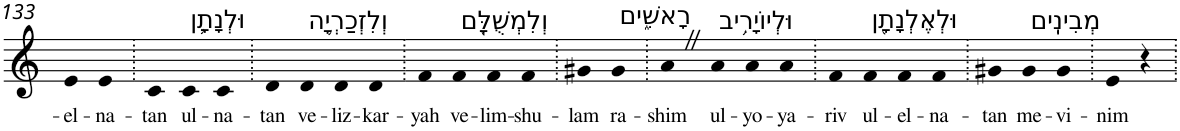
**kern	**text
*part1	*part1
*staff1	*staff1
*I"Piano	*
*I'Pno	*
!!LO:PB:g=z
*clefG2	*
*k[]	*
=133	=133
!	!LO:LY:b
4e	-el-
!	!LO:LY:b
4e	-na-
=134.	=134.
!	!LO:LY:b
4c	-tan
!LO:TX:a:t=וּלְנָתָ֛ן	!
!	!LO:LY:b
4c	ul-
!	!LO:LY:b
4c	-na-
=135.	=135.
!	!LO:LY:b
4d	-tan
!LO:TX:a:t=וְלִזְכַרְיָ֥ה	!
!	!LO:LY:b
4d	ve-
!	!LO:LY:b
4d	-liz-
!	!LO:LY:b
4d	-kar-
=136.	=136.
!	!LO:LY:b
4f	-yah
!LO:TX:a:t=וְלִמְשֻׁלָּ֖ם	!
!	!LO:LY:b
4f	ve-
!	!LO:LY:b
4f	-lim-
!	!LO:LY:b
4f	-shu-
=137.	=137.
!	!LO:LY:b
4g#X	-lam
!LO:TX:a:t=רָאשִׁ֑ים	!
!	!LO:LY:b
4g#	ra-
=138.	=138.
!	!LO:LY:b
4aZ	-shim
!LO:TX:a:t=וּלְיוֹיָרִ֥יב	!
!	!LO:LY:b
4a	ul-
!	!LO:LY:b
4a	-yo-
!	!LO:LY:b
4a	-ya-
=139.	=139.
!	!LO:LY:b
4f	-riv
!LO:TX:a:t=וּלְאֶלְנָתָ֖ן	!
!	!LO:LY:b
4f	ul-
!	!LO:LY:b
4f	-el-
!	!LO:LY:b
4f	-na-
=140.	=140.
!	!LO:LY:b
4g#X	-tan
!LO:TX:a:t=מְבִינִֽים	!
!	!LO:LY:b
4g#	me-
!	!LO:LY:b
4g#	-vi-
=141.	=141.
!	!LO:LY:b
4e	-nim
4r	.
=.	=.
*-	*-
